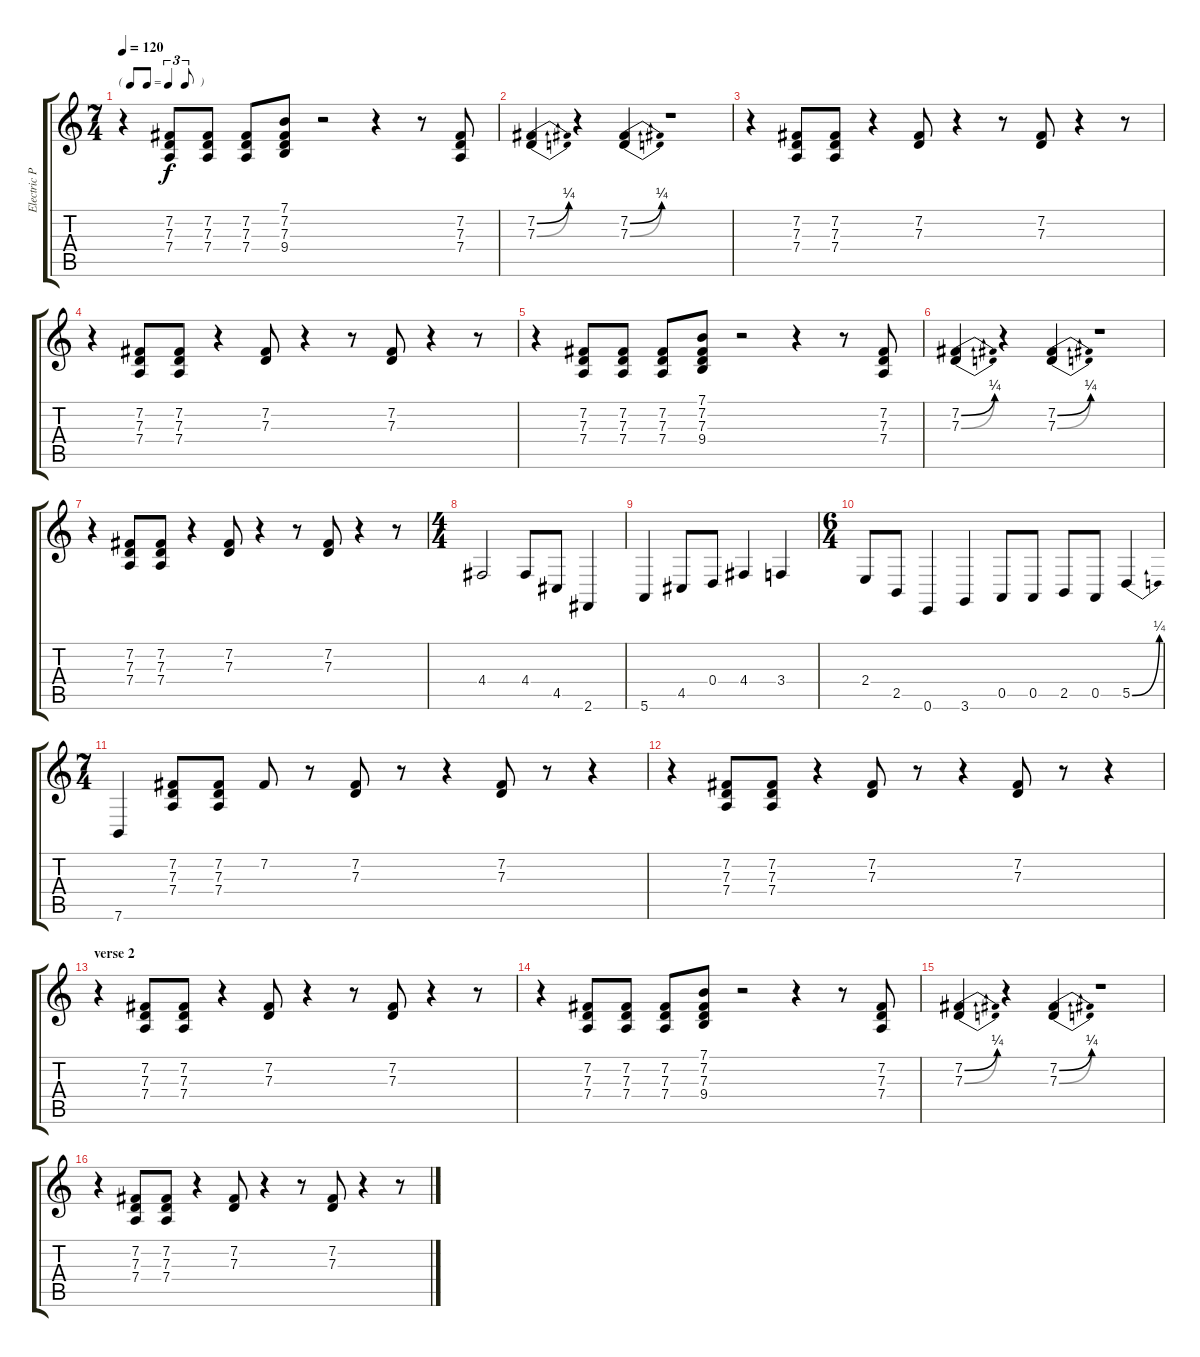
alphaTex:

\track ("Electric Piano (Wright)" "Electric P") {instrument electricpiano2}
\staff {score tabs}
\tuning (E4 B3 G3 D3 A2 E2) {hide}
\ts (7 4)
\tf triplet8th
\tempo 120
\clef g2
\ks c
r.4{dy f} (7.2 7.3 7.4).8 (7.2 7.3 7.4).8 (7.2 7.3 7.4).8 (7.1 7.2 7.3 9.4).8 r.2 r.4 r.8 (7.2 7.3 7.4).8 |
(7.2{be (bend 0 0 60 1)} 7.3{be (bend 0 0 60 1)}).4 r.4 (7.2{be (bend 0 0 60 1)} 7.3{be (bend 0 0 60 1)}).4 r.1 |
r.4 (7.2 7.3 7.4).8 (7.2 7.3 7.4).8 r.4 (7.2 7.3).8 r.4 r.8 (7.2 7.3).8 r.4 r.8 |
r.4 (7.2 7.3 7.4).8 (7.2 7.3 7.4).8 r.4 (7.2 7.3).8 r.4 r.8 (7.2 7.3).8 r.4 r.8 |
r.4 (7.2 7.3 7.4).8 (7.2 7.3 7.4).8 (7.2 7.3 7.4).8 (7.1 7.2 7.3 9.4).8 r.2 r.4 r.8 (7.2 7.3 7.4).8 |
(7.2{be (bend 0 0 60 1)} 7.3{be (bend 0 0 60 1)}).4 r.4 (7.2{be (bend 0 0 60 1)} 7.3{be (bend 0 0 60 1)}).4 r.1 |
r.4 (7.2 7.3 7.4).8 (7.2 7.3 7.4).8 r.4 (7.2 7.3).8 r.4 r.8 (7.2 7.3).8 r.4 r.8 |
\ts (4 4)
4.4.2 4.4.8 4.5.8 2.6.4 |
5.6.4 4.5.8 0.4.8 4.4.4 3.4.4 |
\ts (6 4)
2.4.8 2.5.8 0.6.4 3.6.4 0.5.8 0.5.8 2.5.8 0.5.8 5.5{be (bend 0 0 60 1)}.4 |
\ts (7 4)
7.6.4 (7.2 7.3 7.4).8 (7.2 7.3 7.4).8 7.2.8 r.8 (7.2 7.3).8 r.8 r.4 (7.2 7.3).8 r.8 r.4 |
r.4 (7.2 7.3 7.4).8 (7.2 7.3 7.4).8 r.4 (7.2 7.3).8 r.8 r.4 (7.2 7.3).8 r.8 r.4 |
\section ("" "verse 2")
r.4 (7.2 7.3 7.4).8 (7.2 7.3 7.4).8 r.4 (7.2 7.3).8 r.4 r.8 (7.2 7.3).8 r.4 r.8 |
r.4 (7.2 7.3 7.4).8 (7.2 7.3 7.4).8 (7.2 7.3 7.4).8 (7.1 7.2 7.3 9.4).8 r.2 r.4 r.8 (7.2 7.3 7.4).8 |
(7.2{be (bend 0 0 60 1)} 7.3{be (bend 0 0 60 1)}).4 r.4 (7.2{be (bend 0 0 60 1)} 7.3{be (bend 0 0 60 1)}).4 r.1 |
r.4 (7.2 7.3 7.4).8 (7.2 7.3 7.4).8 r.4 (7.2 7.3).8 r.4 r.8 (7.2 7.3).8 r.4 r.8
